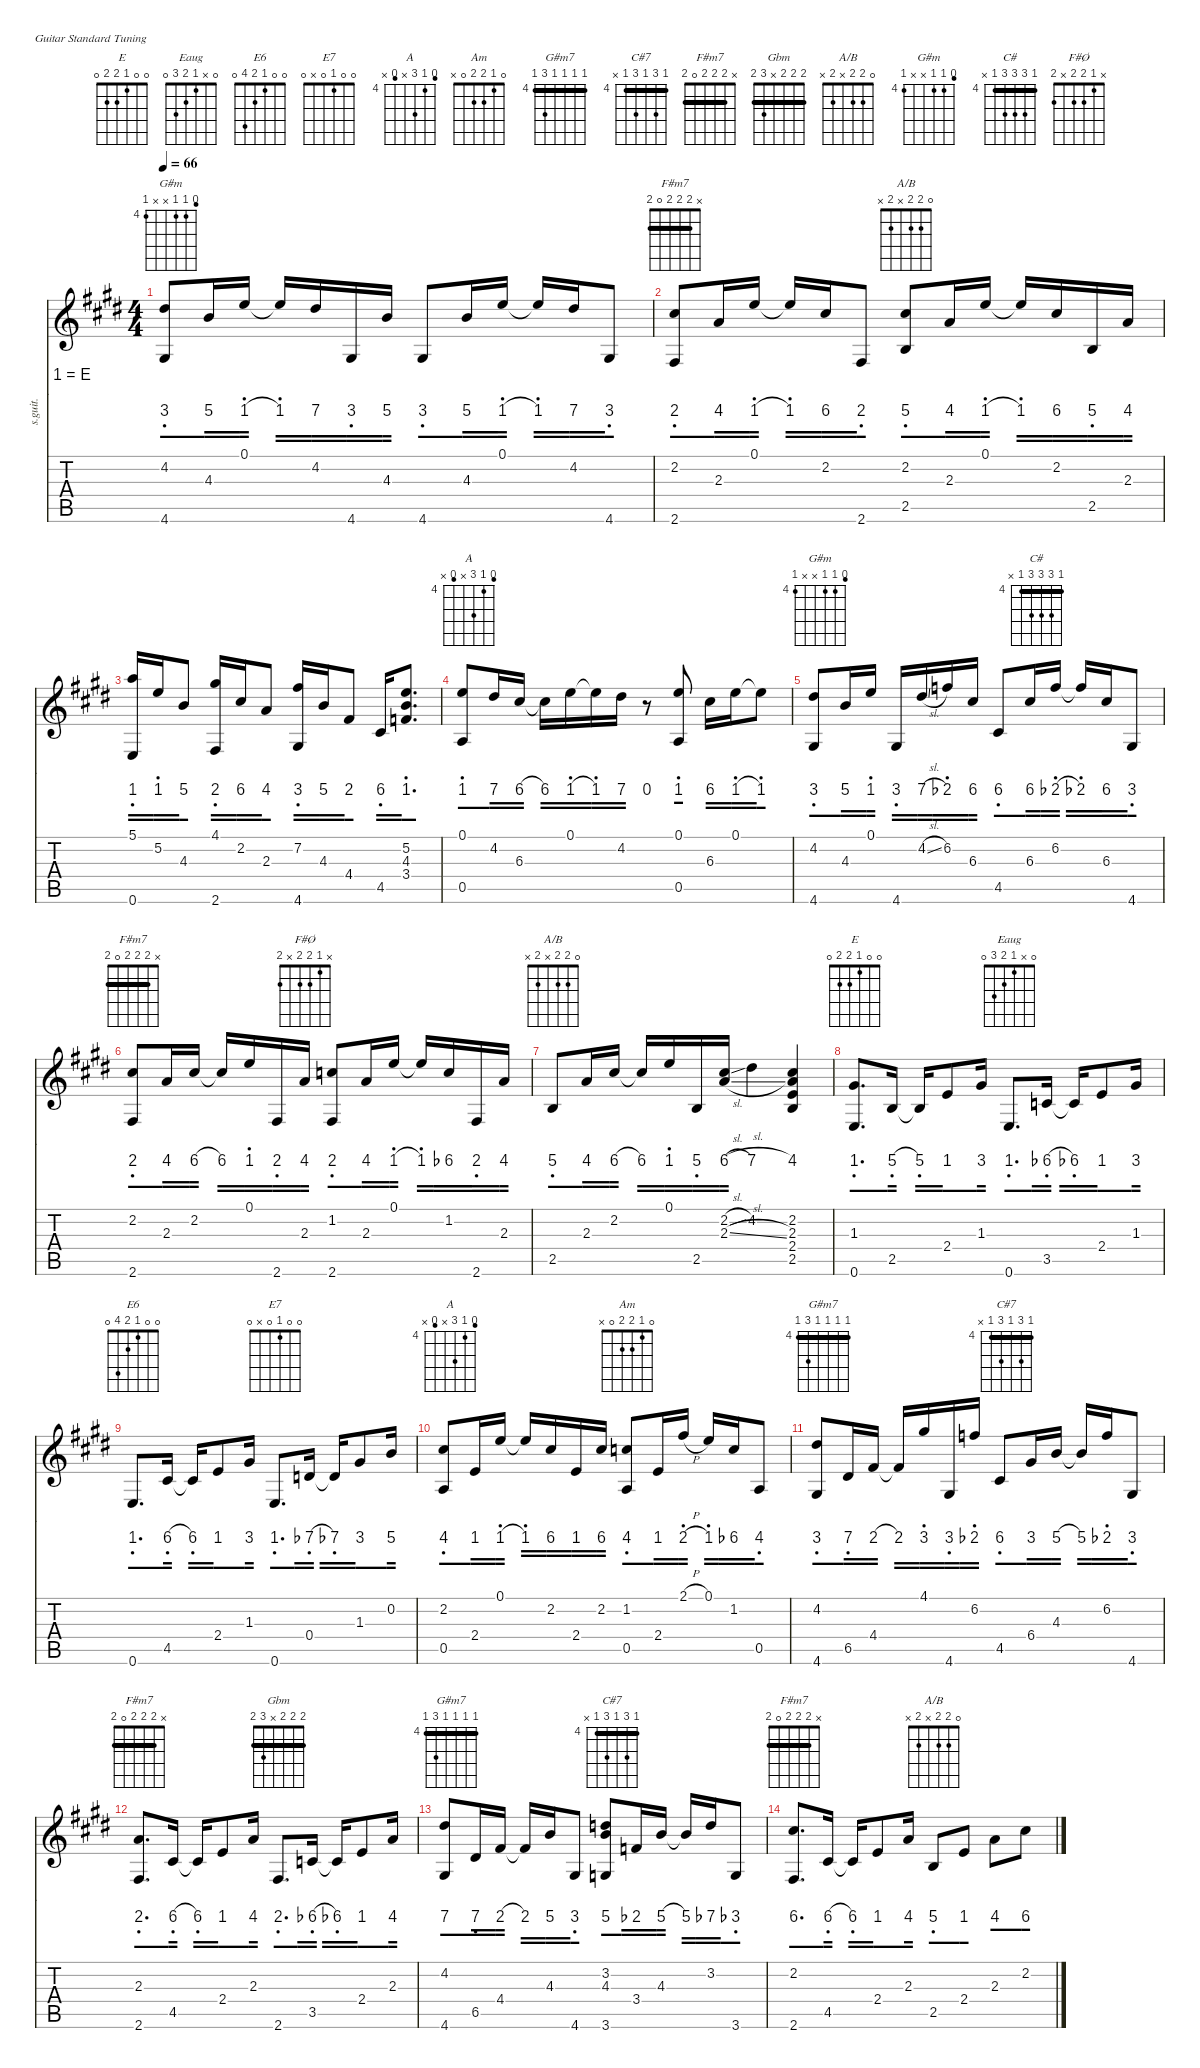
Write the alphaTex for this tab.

\defaultSystemsLayout 4
\hideDynamics
\bracketExtendMode nobrackets
\chordDiagramsInScore
\track ("Steel Guitar" "s.guit.") {defaultSystemsLayout 4 instrument acousticguitarsteel}
\staff {score tabs numbered}
\tuning (E4 B3 G3 D3 A2 E2)
\chord ("E" 0 0 1 2 2 0) {showfingering false}
\chord ("Eaug" 0 x 1 2 3 0) {showfingering false}
\chord ("E6" 0 0 1 2 4 0)
\chord ("E7" 0 0 1 0 x 0)
\chord ("A" 0 2 2 2 0 x) {showfingering false}
\chord ("Am" 0 1 2 2 0 x) {showfingering false}
\chord ("G#m7" 4 4 4 4 6 4) {firstfret 4 barre (4 4 4 4)}
\chord ("C#7" 4 6 4 6 4 x) {firstfret 4 barre (4 4)}
\chord ("F#m7" 2 2 2 2 4 2) {showfingering false barre (2 2 2 2)}
\chord ("Gbm" 2 2 2 x 3 2) {showfingering false barre (2 2 2)}
\chord ("A/B" x 2 2 2 2 x) {showfingering false barre (2 2 2)}
\chord ("A" 3 4 6 x 3 x) {firstfret 4}
\chord ("G#m" 3 4 4 x x 4) {firstfret 4 showfingering false}
\chord ("F#m7" 0 2 2 x x 2) {showfingering false}
\chord ("A/B" 0 2 2 x 2 x) {showfingering false}
\chord ("C#" 4 6 6 6 4 x) {firstfret 4 showfingering false barre 4}
\chord ("F#m7" x 2 2 2 0 2) {barre (2 2)}
\chord ("F#Ø" x 1 2 2 x 2) {showfingering false}
\ts (4 4)
\tempo 66
\clef g2
\ks e
(4.6{acc #} 4.2{acc #}).8{ch "G#m" dy mf} 4.3{acc forcenatural}.16 0.1{acc forcenatural}.16 0.1{t acc forcenatural}.16 4.2{acc #}.16 4.6{acc #}.16 4.3{acc forcenatural}.16 4.6{acc #}.8 4.3{acc forcenatural}.16 0.1{acc forcenatural}.16 0.1{t acc forcenatural}.16 4.2{acc #}.16 4.6{acc #}.8 |
(2.6{acc #} 2.2{acc #}).8{ch "F#m7"} 2.3{acc forcenatural}.16 0.1{acc forcenatural}.16 0.1{t acc forcenatural}.16 2.2{acc #}.16 2.6{acc #}.8 (2.5{acc forcenatural} 2.2{acc #}).8{ch "A/B"} 2.3{acc forcenatural}.16 0.1{acc forcenatural}.16 0.1{t acc forcenatural}.16 2.2{acc #}.16 2.5{acc forcenatural}.16 2.3{acc forcenatural}.16 |
(0.6{acc forcenatural} 5.1{acc forcenatural}).16 5.2{acc forcenatural}.16 4.3{acc forcenatural}.8 (2.6{acc #} 4.1{acc #}).16 2.2{acc #}.16 2.3{acc forcenatural}.8 (4.6{acc #} 7.2{acc #}).16 4.3{acc forcenatural}.16 4.4{acc #}.8 4.5{acc #}.16 (5.2{acc forcenatural} 4.3{acc forcenatural} 3.4{acc forcenatural}).8{d} |
(0.1{acc forcenatural} 0.5{acc forcenatural}).8{ch "A"} 4.2{acc #}.16 6.3{acc #}.16 6.3{t acc #}.16 0.1{acc forcenatural}.16 0.1{t acc forcenatural}.16 4.2{acc #}.16 r.8 (0.1{acc forcenatural} 0.5{acc forcenatural}).8 6.3{acc #}.16 0.1{acc forcenatural}.16 0.1{t acc forcenatural}.8 |
(4.6{acc #} 4.2{acc #}).8{ch "G#m"} 4.3{acc forcenatural}.16 0.1{acc forcenatural}.16 4.6{acc #}.16 4.2{sl acc #}.16 6.2{acc forcenatural}.16 6.3{acc #}.16 4.5{acc #}.8 6.3{acc #}.16{ch "C#"} 6.2{acc forcenatural}.16 6.2{t acc forcenatural}.16 6.3{acc #}.16 4.6{acc #}.8 |
(2.6{acc #} 2.2{acc #}).8{ch "F#m7"} 2.3{acc forcenatural}.16 2.2{acc #}.16 2.2{t acc #}.16 0.1{acc forcenatural}.16 2.6{acc #}.16 2.3{acc forcenatural}.16{ch "F#Ø"} (2.6{acc #} 1.2{acc forcenatural}).8 2.3{acc forcenatural}.16 0.1{acc forcenatural}.16 0.1{t acc forcenatural}.16 1.2{acc forcenatural}.16 2.6{acc #}.16 2.3{acc forcenatural}.16 |
2.5{acc forcenatural}.8{ch "A/B"} 2.3{acc forcenatural}.16 2.2{acc #}.16 2.2{t acc #}.16 0.1{acc forcenatural}.16 2.5{acc forcenatural}.16 (2.2{sl acc #} 2.3{sl acc forcenatural}).16 4.2{acc #}.4 (2.3{acc forcenatural} 2.2{acc #} 2.4{acc forcenatural} 2.5{acc forcenatural}).4 |
(0.6{acc forcenatural} 1.3{acc #}).8{d ch "E"} 2.5{acc forcenatural}.16 2.5{t acc forcenatural}.16 2.4{acc forcenatural}.8 1.3{acc #}.16 0.6{acc forcenatural}.8{d ch "Eaug"} 3.5{acc forcenatural}.16 3.5{t acc forcenatural}.16 2.4{acc forcenatural}.8 1.3{acc #}.16 |
0.6{acc forcenatural}.8{d ch "E6"} 4.5{acc #}.16 4.5{t acc #}.16 2.4{acc forcenatural}.8 1.3{acc #}.16 0.6{acc forcenatural}.8{d ch "E7"} 0.4{acc forcenatural}.16 0.4{t acc forcenatural}.16 1.3{acc #}.8 0.2{acc forcenatural}.16 |
(0.5{acc forcenatural} 2.2{acc #}).8{ch "A"} 2.4{acc forcenatural}.16 0.1{acc forcenatural}.16 0.1{t acc forcenatural}.16 2.2{acc #}.16 2.4{acc forcenatural}.16 2.2{acc #}.16 (0.5{acc forcenatural} 1.2{acc forcenatural}).8{ch "Am"} 2.4{acc forcenatural}.16 2.1{h acc #}.16 0.1{acc forcenatural}.16 1.2{acc forcenatural}.16 0.5{acc forcenatural}.8 |
(4.6{acc #} 4.2{acc #}).8{ch "G#m7"} 6.5{acc #}.16 4.4{acc #}.16 4.4{t acc #}.16 4.1{acc #}.16 4.6{acc #}.16 6.2{acc forcenatural}.16 4.5{acc #}.8{ch "C#7"} 6.4{acc #}.16 4.3{acc forcenatural}.16 4.3{t acc forcenatural}.16 6.2{acc forcenatural}.16 4.6{acc #}.8 |
(2.6{acc #} 2.3{acc forcenatural}).8{d ch "F#m7"} 4.5{acc #}.16 4.5{t acc #}.16 2.4{acc forcenatural}.8 2.3{acc forcenatural}.16 2.6{acc #}.8{d ch "Gbm"} 3.5{acc forcenatural}.16 3.5{t acc forcenatural}.16 2.4{acc forcenatural}.8 2.3{acc forcenatural}.16 |
(4.2{acc #} 4.6{acc #}).8{ch "G#m7"} 6.5{acc #}.16 4.4{acc #}.16 4.4{t acc #}.16 4.3{acc forcenatural}.16 4.6{acc #}.8 (4.3{acc forcenatural} 3.2{acc forcenatural} 3.6{acc forcenatural}).8{ch "C#7"} 3.4{acc forcenatural}.16 4.3{acc forcenatural}.16 4.3{t acc forcenatural}.16 3.2{acc forcenatural}.16 3.6{acc forcenatural}.8 |
(2.2{acc #} 2.6{acc #}).8{d ch "F#m7" beam Up} 4.5{acc #}.16{beam Up} 4.5{t acc #}.16{beam Up} 2.4{acc forcenatural}.8{beam Up} 2.3{acc forcenatural}.16{beam Up} 2.5{acc forcenatural}.8{ch "A/B" beam Up} 2.4{acc forcenatural}.8{beam Up} 2.3{acc forcenatural}.8{beam Down} 2.2{acc #}.8{beam Down}
